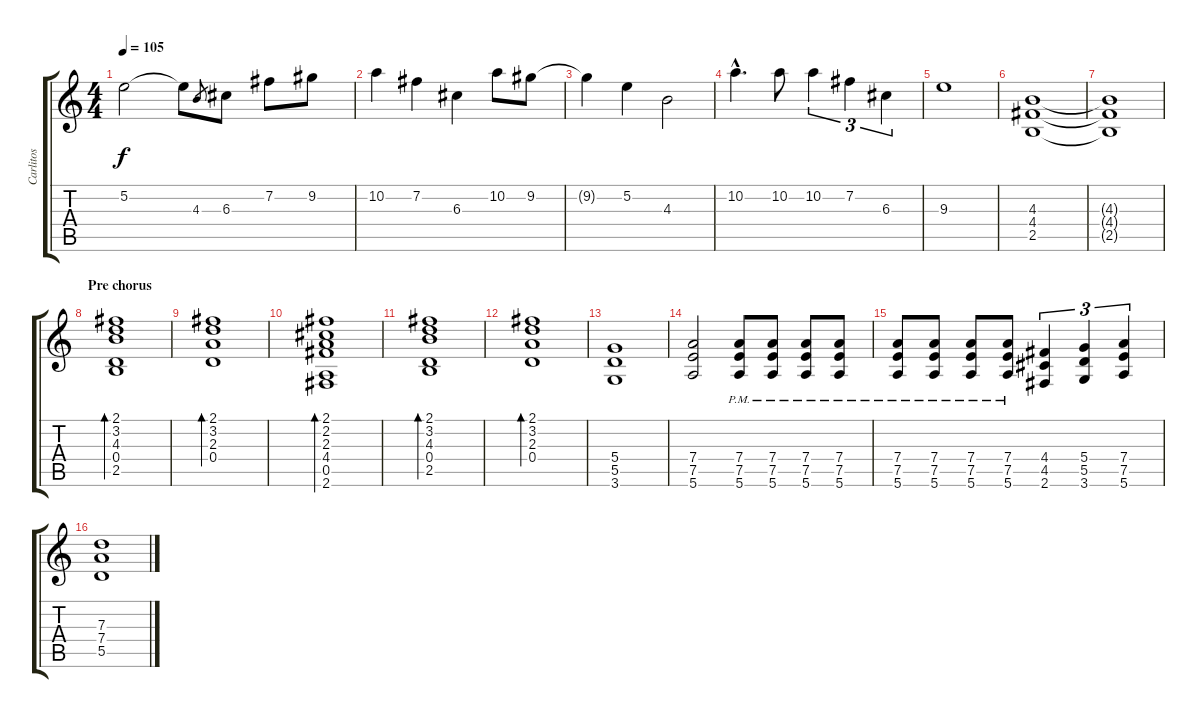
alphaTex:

\track ("Carlitos" "Carlitos") {instrument distortionguitar}
\staff {score tabs}
\tuning (E4 B3 G3 D3 A2 E2) {hide}
\ts (4 4)
\tempo 105
\clef g2
\ks c
5.2.2{dy f} 5.2{t}.8 4.3.8{gr} 6.3.8 7.2.8 9.2.8 |
10.2.4 7.2.4 6.3.4 10.2.8 9.2.8 |
9.2{t}.4 5.2.4 4.3.2 |
10.2{hac}.4{d} 10.2.8 10.2.4{tu (3 2)} 7.2.4{tu (3 2)} 6.3.4{tu (3 2)} |
9.3.1 |
(4.3 4.4 2.5).1 |
(4.3{t} 4.4{t} 2.5{t}).1 |
\section ("" "Pre chorus")
(2.1 3.2 4.3 0.4 2.5).1{bd 240 volume 8 instrument electricguitarmuted} |
(2.1 3.2 2.3 0.4).1{bd 240} |
(2.1 2.2 2.3 4.4 0.5 2.6).1{bd 240} |
(2.1 3.2 4.3 0.4 2.5).1{bd 240} |
(2.1 3.2 2.3 0.4).1{bd 240} |
(5.4 5.5 3.6).1{volume 13 instrument distortionguitar} |
(7.4 7.5 5.6).2 (7.4{pm} 7.5{pm} 5.6{pm}).8 (7.4{pm} 7.5{pm} 5.6{pm}).8 (7.4{pm} 7.5{pm} 5.6{pm}).8 (7.4{pm} 7.5{pm} 5.6{pm}).8 |
(7.4{pm} 7.5{pm} 5.6{pm}).8 (7.4{pm} 7.5{pm} 5.6{pm}).8 (7.4{pm} 7.5{pm} 5.6{pm}).8 (7.4{pm} 7.5{pm} 5.6{pm}).8 (4.4 4.5 2.6).4{tu (3 2)} (5.4 5.5 3.6).4{tu (3 2)} (7.4 7.5 5.6).4{tu (3 2)} |
(7.3 7.4 5.5).1
